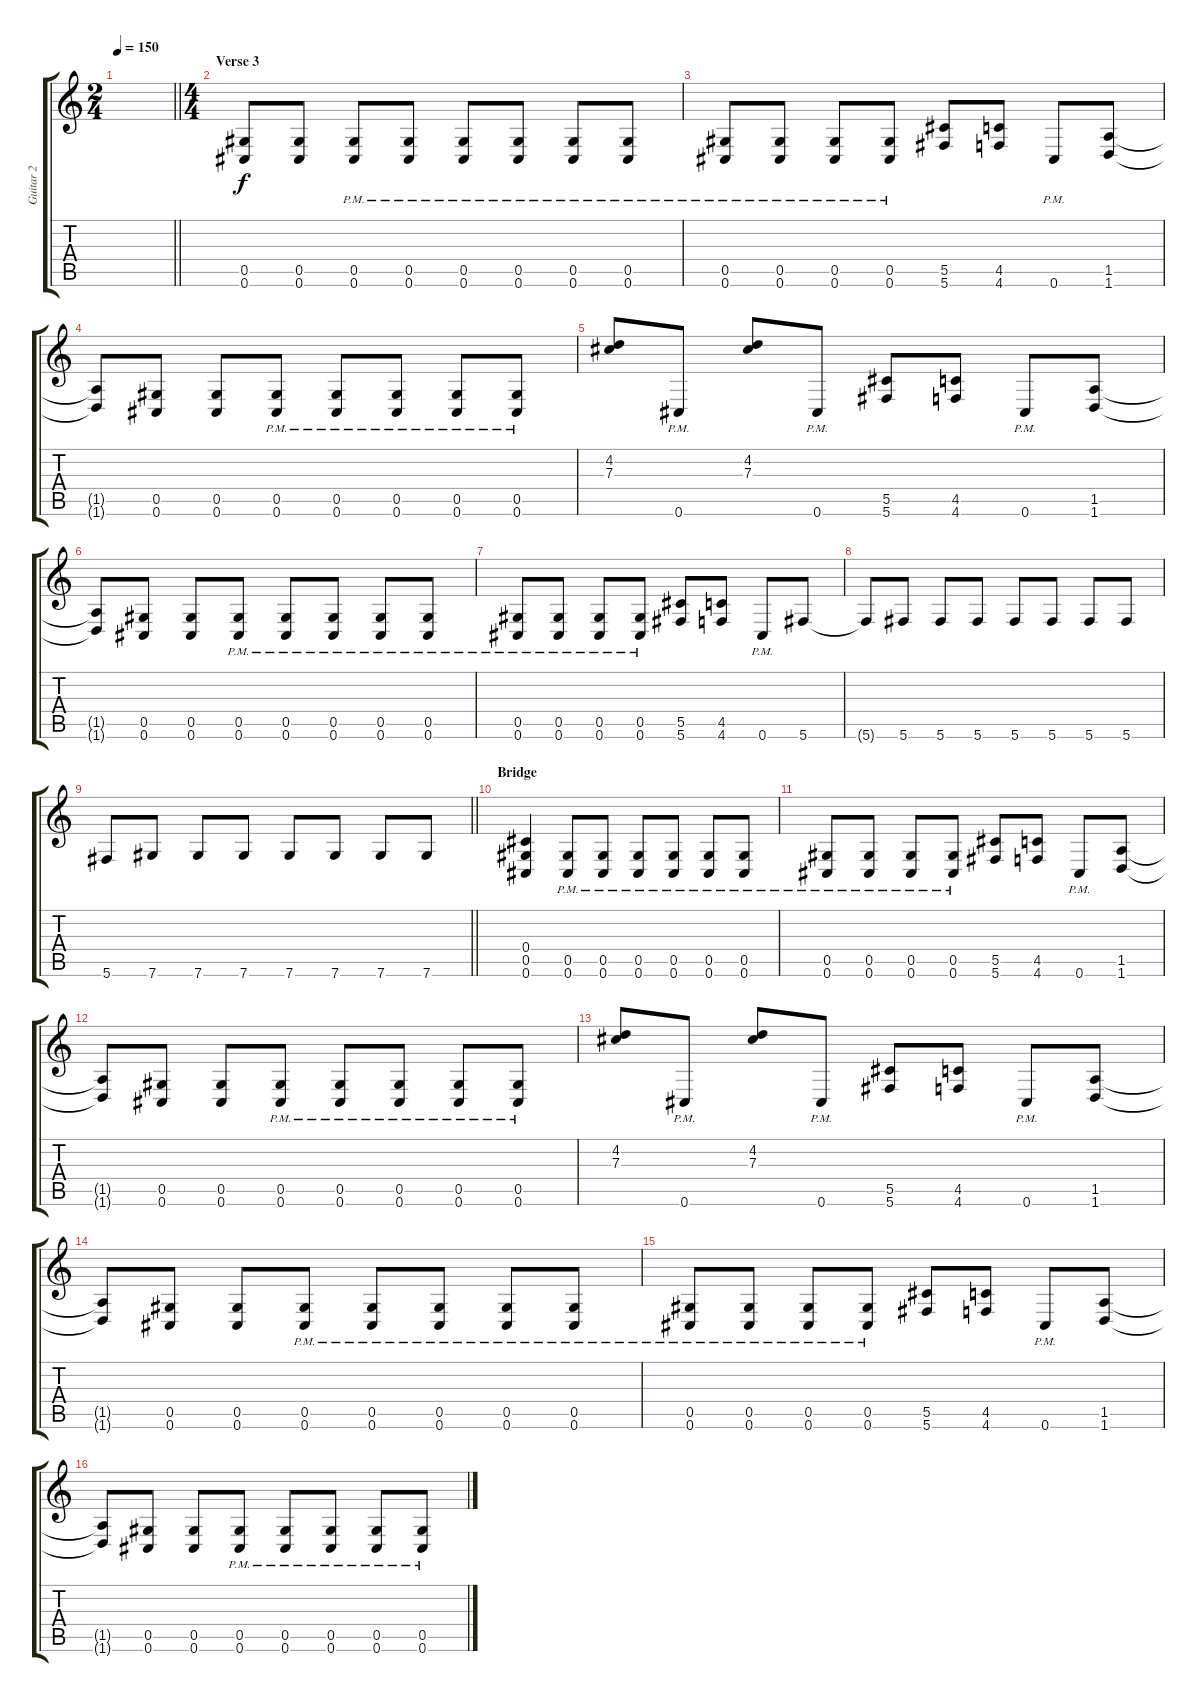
\track ("Guitar 2" "Guitar 2") {instrument distortionguitar}
\staff {score tabs}
\tuning (Eb4 Bb3 Gb3 Db3 Ab2 Db2) {hide}
\ts (2 4)
\tempo 150
\clef g2
\barLineRight lightlight
\ks c
|
\ts (4 4)
\section ("" "Verse 3")
(0.5 0.6).8 (0.5 0.6).8 (0.5{pm} 0.6{pm}).8 (0.5{pm} 0.6{pm}).8 (0.5{pm} 0.6{pm}).8 (0.5{pm} 0.6{pm}).8 (0.5{pm} 0.6{pm}).8 (0.5{pm} 0.6{pm}).8 |
(0.5{pm} 0.6{pm}).8 (0.5{pm} 0.6{pm}).8 (0.5{pm} 0.6{pm}).8 (0.5{pm} 0.6{pm}).8 (5.5 5.6).8 (4.5 4.6).8 0.6{pm}.8 (1.5 1.6).8 |
(1.5{t} 1.6{t}).8 (0.5 0.6).8 (0.5 0.6).8 (0.5{pm} 0.6{pm}).8 (0.5{pm} 0.6{pm}).8 (0.5{pm} 0.6{pm}).8 (0.5{pm} 0.6{pm}).8 (0.5{pm} 0.6{pm}).8 |
(4.2 7.3).8 0.6{pm}.8 (4.2 7.3).8 0.6{pm}.8 (5.5 5.6).8 (4.5 4.6).8 0.6{pm}.8 (1.5 1.6).8 |
(1.5{t} 1.6{t}).8 (0.5 0.6).8 (0.5 0.6).8 (0.5{pm} 0.6{pm}).8 (0.5{pm} 0.6{pm}).8 (0.5{pm} 0.6{pm}).8 (0.5{pm} 0.6{pm}).8 (0.5{pm} 0.6{pm}).8 |
(0.5{pm} 0.6{pm}).8 (0.5{pm} 0.6{pm}).8 (0.5{pm} 0.6{pm}).8 (0.5{pm} 0.6{pm}).8 (5.5 5.6).8 (4.5 4.6).8 0.6{pm}.8 5.6.8 |
5.6{t}.8 5.6.8 5.6.8 5.6.8 5.6.8 5.6.8 5.6.8 5.6.8 |
\barLineRight lightlight
5.6.8 7.6.8 7.6.8 7.6.8 7.6.8 7.6.8 7.6.8 7.6.8 |
\section ("" "Bridge")
(0.4 0.5 0.6).4 (0.5{pm} 0.6{pm}).8 (0.5{pm} 0.6{pm}).8 (0.5{pm} 0.6{pm}).8 (0.5{pm} 0.6{pm}).8 (0.5{pm} 0.6{pm}).8 (0.5{pm} 0.6{pm}).8 |
(0.5{pm} 0.6{pm}).8 (0.5{pm} 0.6{pm}).8 (0.5{pm} 0.6{pm}).8 (0.5{pm} 0.6{pm}).8 (5.5 5.6).8 (4.5 4.6).8 0.6{pm}.8 (1.5 1.6).8 |
(1.5{t} 1.6{t}).8 (0.5 0.6).8 (0.5 0.6).8 (0.5{pm} 0.6{pm}).8 (0.5{pm} 0.6{pm}).8 (0.5{pm} 0.6{pm}).8 (0.5{pm} 0.6{pm}).8 (0.5{pm} 0.6{pm}).8 |
(4.2 7.3).8 0.6{pm}.8 (4.2 7.3).8 0.6{pm}.8 (5.5 5.6).8 (4.5 4.6).8 0.6{pm}.8 (1.5 1.6).8 |
(1.5{t} 1.6{t}).8 (0.5 0.6).8 (0.5 0.6).8 (0.5{pm} 0.6{pm}).8 (0.5{pm} 0.6{pm}).8 (0.5{pm} 0.6{pm}).8 (0.5{pm} 0.6{pm}).8 (0.5{pm} 0.6{pm}).8 |
(0.5{pm} 0.6{pm}).8 (0.5{pm} 0.6{pm}).8 (0.5{pm} 0.6{pm}).8 (0.5{pm} 0.6{pm}).8 (5.5 5.6).8 (4.5 4.6).8 0.6{pm}.8 (1.5 1.6).8 |
(1.5{t} 1.6{t}).8 (0.5 0.6).8 (0.5 0.6).8 (0.5{pm} 0.6{pm}).8 (0.5{pm} 0.6{pm}).8 (0.5{pm} 0.6{pm}).8 (0.5{pm} 0.6{pm}).8 (0.5{pm} 0.6{pm}).8
